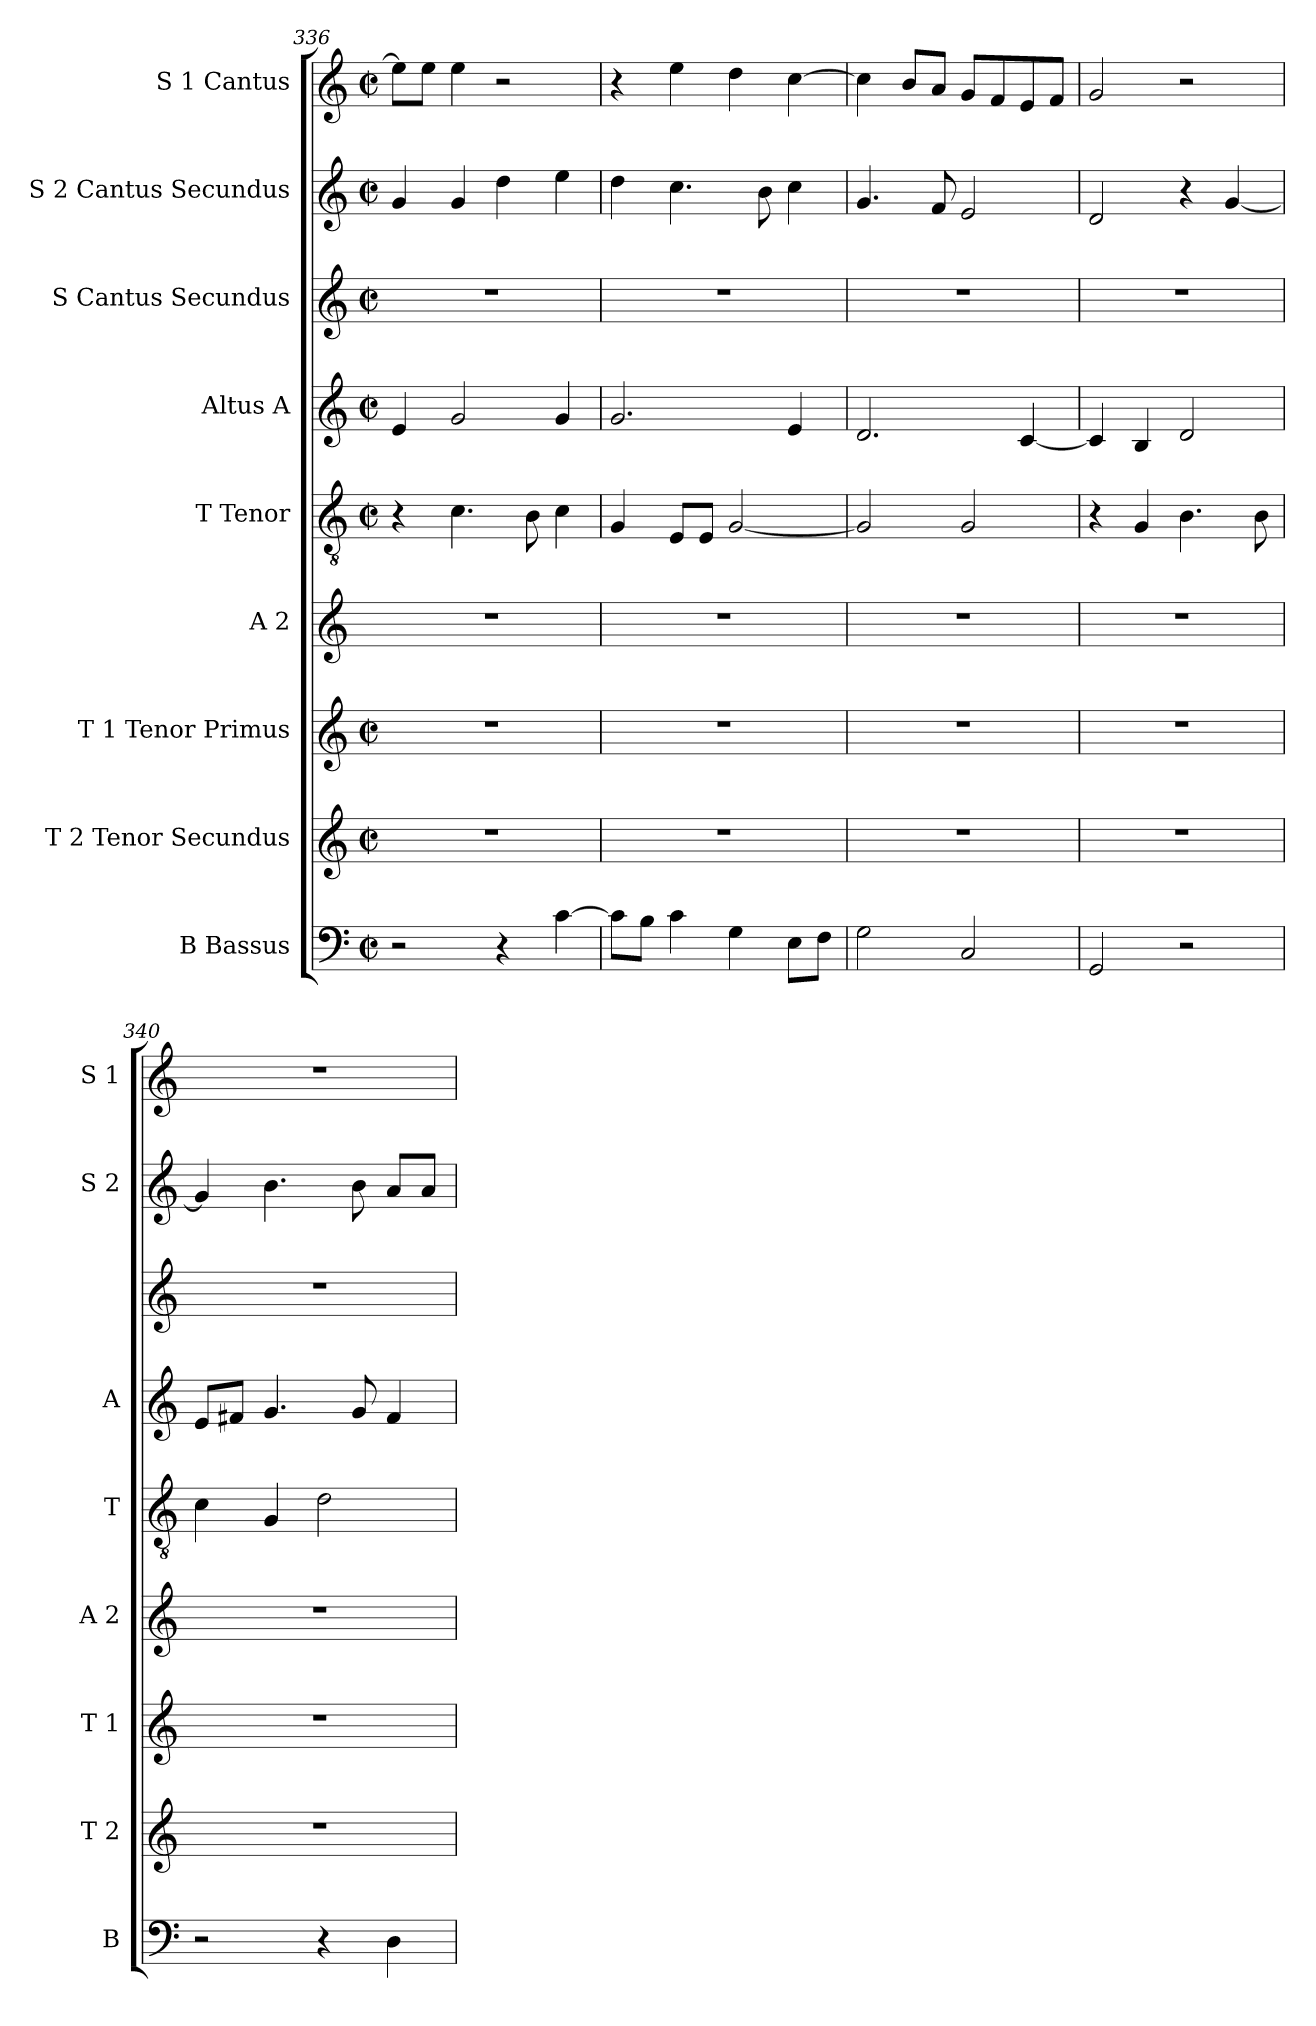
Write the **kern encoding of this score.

**kern	**kern	**kern	**kern	**kern	**kern	**kern	**kern	**kern
*part9	*part8	*part7	*part6	*part5	*part4	*part3	*part2	*part1
*staff9	*staff8	*staff7	*staff6	*staff5	*staff4	*staff3	*staff2	*staff1
*I"B Bassus	*I"T 2 Tenor Secundus	*I"T 1 Tenor Primus	*I"A 2	*I"T Tenor	*I"Altus A	*I"S Cantus Secundus	*I"S 2 Cantus Secundus	*I"S 1 Cantus
*I'B	*I'T 2	*I'T 1	*I'A 2	*I'T	*I'A	*	*I'S 2	*I'S 1
*clefF4	*clefG2	*clefG2	*clefG2	*clefGv2	*clefG2	*clefG2	*clefG2	*clefG2
*k[]	*k[]	*k[]	*k[]	*k[]	*k[]	*k[]	*k[]	*k[]
*C:	*C:	*C:	*C:	*C:	*C:	*C:	*C:	*C:
*M2/2	*M2/2	*M2/2	*	*M2/2	*M2/2	*M2/2	*M2/2	*M2/2
*met(c|)	*met(c|)	*met(c|)	*	*met(c|)	*met(c|)	*met(c|)	*met(c|)	*met(c|)
=336	=336	=336	=336	=336	=336	=336	=336	=336
2r	1r	1r	1r	4r	4e/	1r	4g/	8ee\L]
.	.	.	.	.	.	.	.	8ee\J
.	.	.	.	4.c\	2g/	.	4g/	4ee\
4r	.	.	.	.	.	.	4dd\	2r
.	.	.	.	8B\	.	.	.	.
[>4c\	.	.	.	4c\	4g/	.	4ee\	.
=337	=337	=337	=337	=337	=337	=337	=337	=337
8c\L]	1r	1r	1r	4G/	2.g/	1r	4dd\	4r
8B\J	.	.	.	.	.	.	.	.
4c\	.	.	.	8E/L	.	.	4.cc\	4ee\
.	.	.	.	8E/J	.	.	.	.
4G\	.	.	.	[<2G/	.	.	.	4dd\
.	.	.	.	.	.	.	8b\	.
8E\L	.	.	.	.	4e/	.	4cc\	[>4cc\
8F\J	.	.	.	.	.	.	.	.
=338	=338	=338	=338	=338	=338	=338	=338	=338
2G\	1r	1r	1r	2G/]	2.d/	1r	4.g/	4cc\]
.	.	.	.	.	.	.	.	8b/L
.	.	.	.	.	.	.	8f/	8a/J
2C/	.	.	.	2G/	.	.	2e/	8g/L
.	.	.	.	.	.	.	.	8f/
.	.	.	.	.	[<4c/	.	.	8e/
.	.	.	.	.	.	.	.	8f/J
=339	=339	=339	=339	=339	=339	=339	=339	=339
2GG/	1r	1r	1r	4r	4c/]	1r	2d/	2g/
.	.	.	.	4G/	4B/	.	.	.
2r	.	.	.	4.B\	2d/	.	4r	2r
.	.	.	.	.	.	.	[<4g/	.
.	.	.	.	8B\	.	.	.	.
!!LO:LB:g=z
=340	=340	=340	=340	=340	=340	=340	=340	=340
2r	1r	1r	1r	4c\	8e/L	1r	4g/]	1r
.	.	.	.	.	8f#X/J	.	.	.
.	.	.	.	4G/	4.g/	.	4.b\	.
4r	.	.	.	2d\	.	.	.	.
.	.	.	.	.	8g/	.	8b\	.
4D\	.	.	.	.	4f#/	.	8a/L	.
.	.	.	.	.	.	.	8a/J	.
=	=	=	=	=	=	=	=	=
*-	*-	*-	*-	*-	*-	*-	*-	*-
